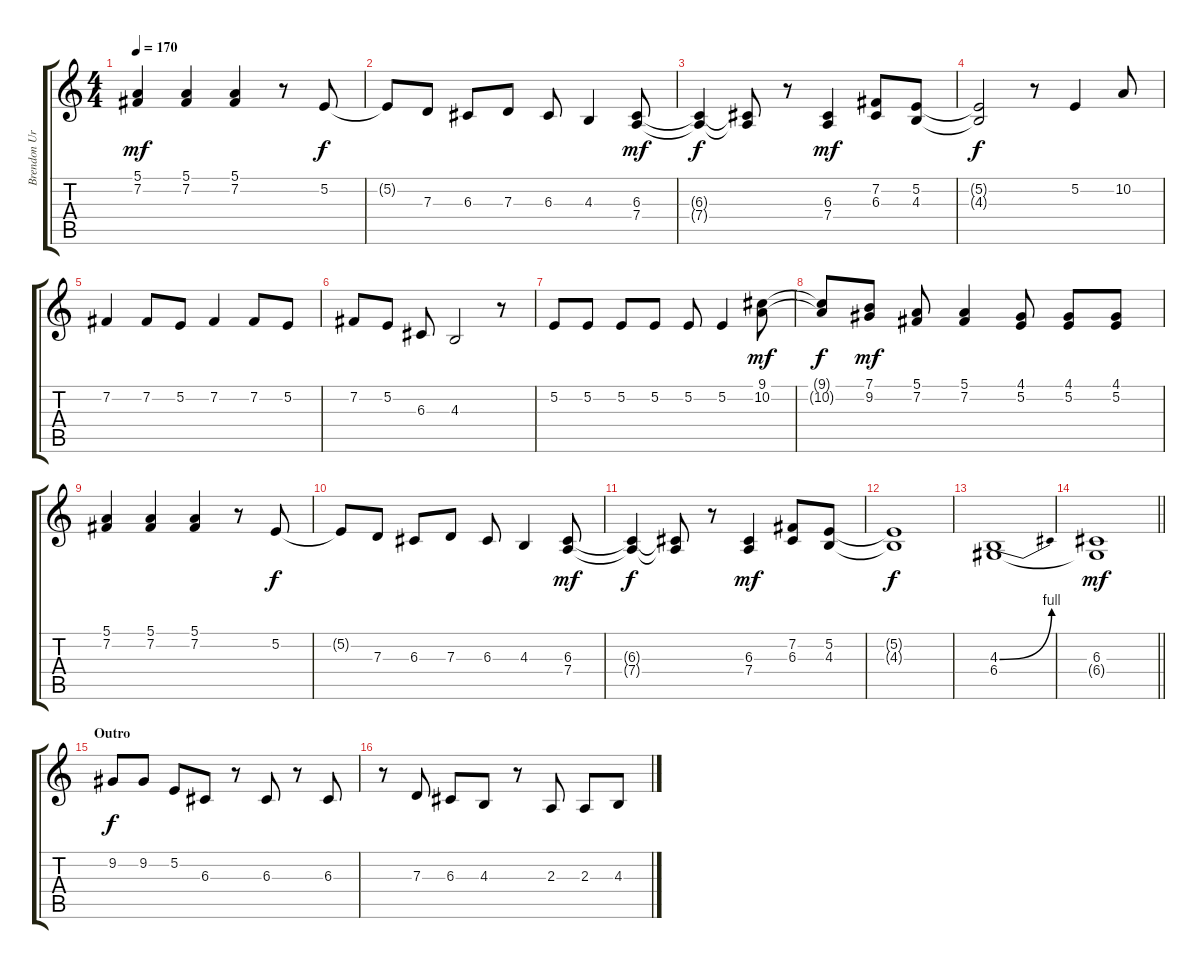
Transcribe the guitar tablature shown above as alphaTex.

\track ("Brendon Urie (Lead Vocals and Haromines)" "Brendon Ur") {instrument clarinet}
\staff {score tabs}
\tuning (E4 B3 G3 D3 A2 E2) {hide}
\ts (4 4)
\tempo 170
\clef g2
\ks c
(5.1 7.2).4{dy mf} (5.1 7.2).4 (5.1 7.2).4 r.8 5.2.8{dy f} |
5.2{t}.8 7.3.8 6.3.8 7.3.8 6.3.8 4.3.4 (6.3 7.4).8{dy mf} |
(6.3{t} 7.4{t}).4{dy f} (6.3{t} 7.4{t}).8 r.8 (6.3 7.4).4{dy mf} (7.2 6.3).8 (5.2 4.3).8 |
(5.2{t} 4.3{t}).2{dy f} r.8 5.2.4 10.2.8 |
7.2.4 7.2.8 5.2.8 7.2.4 7.2.8 5.2.8 |
7.2.8 5.2.8 6.3.8 4.3.2 r.8 |
5.2.8 5.2.8 5.2.8 5.2.8 5.2.8 5.2.4 (9.1 10.2).8{dy mf} |
(9.1{t} 10.2{t}).8{dy f} (7.1 9.2).8{dy mf} (5.1 7.2).8 (5.1 7.2).4 (4.1 5.2).8 (4.1 5.2).8 (4.1 5.2).8 |
(5.1 7.2).4 (5.1 7.2).4 (5.1 7.2).4 r.8 5.2.8{dy f} |
5.2{t}.8 7.3.8 6.3.8 7.3.8 6.3.8 4.3.4 (6.3 7.4).8{dy mf} |
(6.3{t} 7.4{t}).4{dy f} (6.3{t} 7.4{t}).8 r.8 (6.3 7.4).4{dy mf} (7.2 6.3).8 (5.2 4.3).8 |
(5.2{t} 4.3{t}).1{dy f} |
(4.3{be (bend 0 0 60 4)} 6.4).1 |
\barLineRight lightlight
(6.3 6.4{t}).1{dy mf} |
\section ("" "Outro")
9.2.8{dy f} 9.2.8 5.2.8 6.3.8 r.8 6.3.8 r.8 6.3.8 |
r.8 7.3.8 6.3.8 4.3.8 r.8 2.3.8 2.3.8 4.3.8
